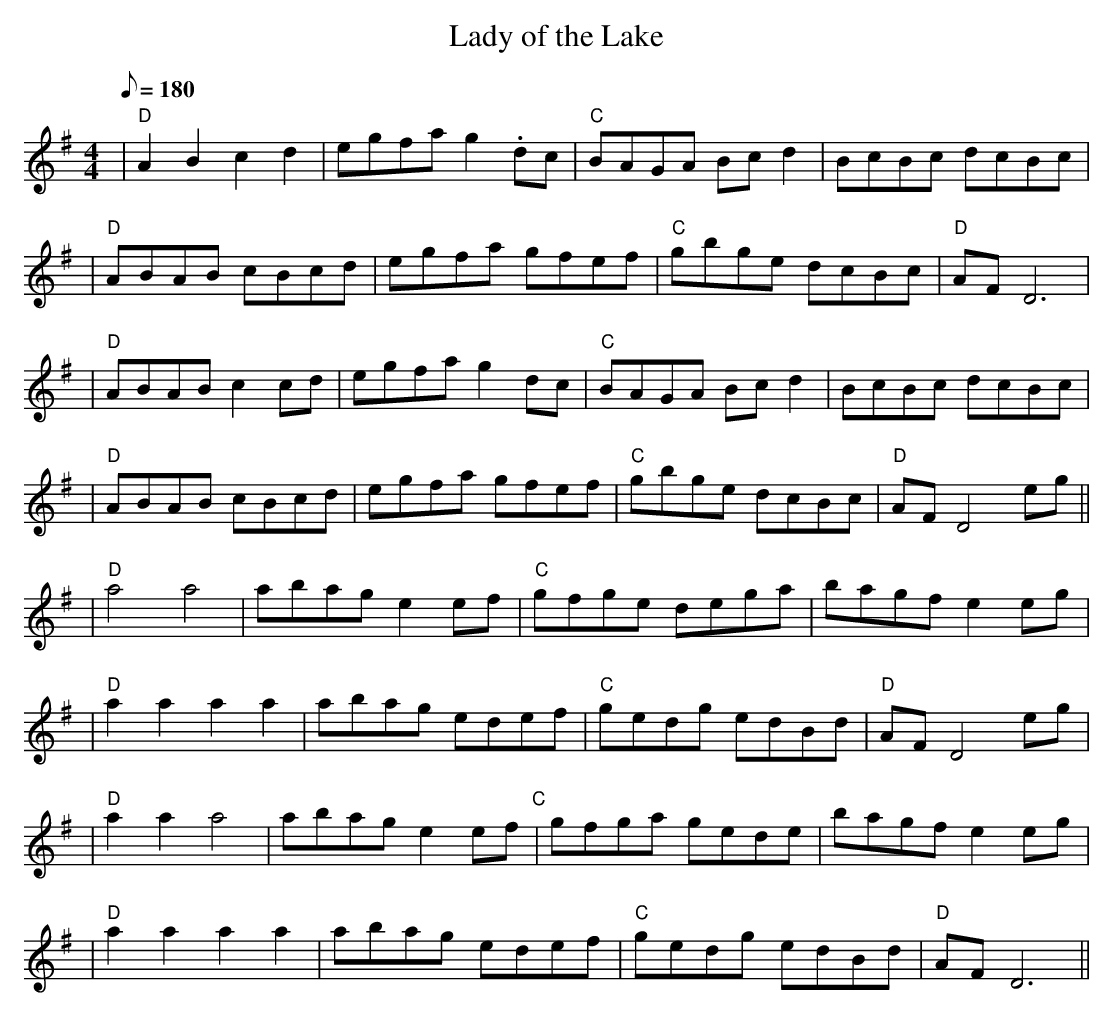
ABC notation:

X:1
T: Lady of the Lake
M: 4/4
L: 1/8
Q: 180
K: Em
| "D"A2 B2 c2 d2 | egfa g2. dc | "C"BAGA Bc d2 | BcBc dcBc |
| "D" ABAB cBcd | egfa gfef | "C" gbge dcBc | "D"AF D6 |
| "D"ABAB c2 cd | egfa g2 dc | "C" BAGA Bc d2 | BcBc dcBc |
| "D"ABAB cBcd | egfa gfef | "C"gbge dcBc | "D"AF D4 eg ||
| "D"a4 a4 | abag e2 ef | "C"gfge dega | bagf e2 eg |
| "D"a2 a2 a2 a2 | abag edef | "C" gedg edBd | "D" AF D4 eg |
| "D"a2 a2 a4 | abag e2 ef"C" | gfga gede | bagf e2 eg |
| "D"a2 a2 a2 a2 | abag edef | "C"gedg edBd | "D" AF D6 ||
